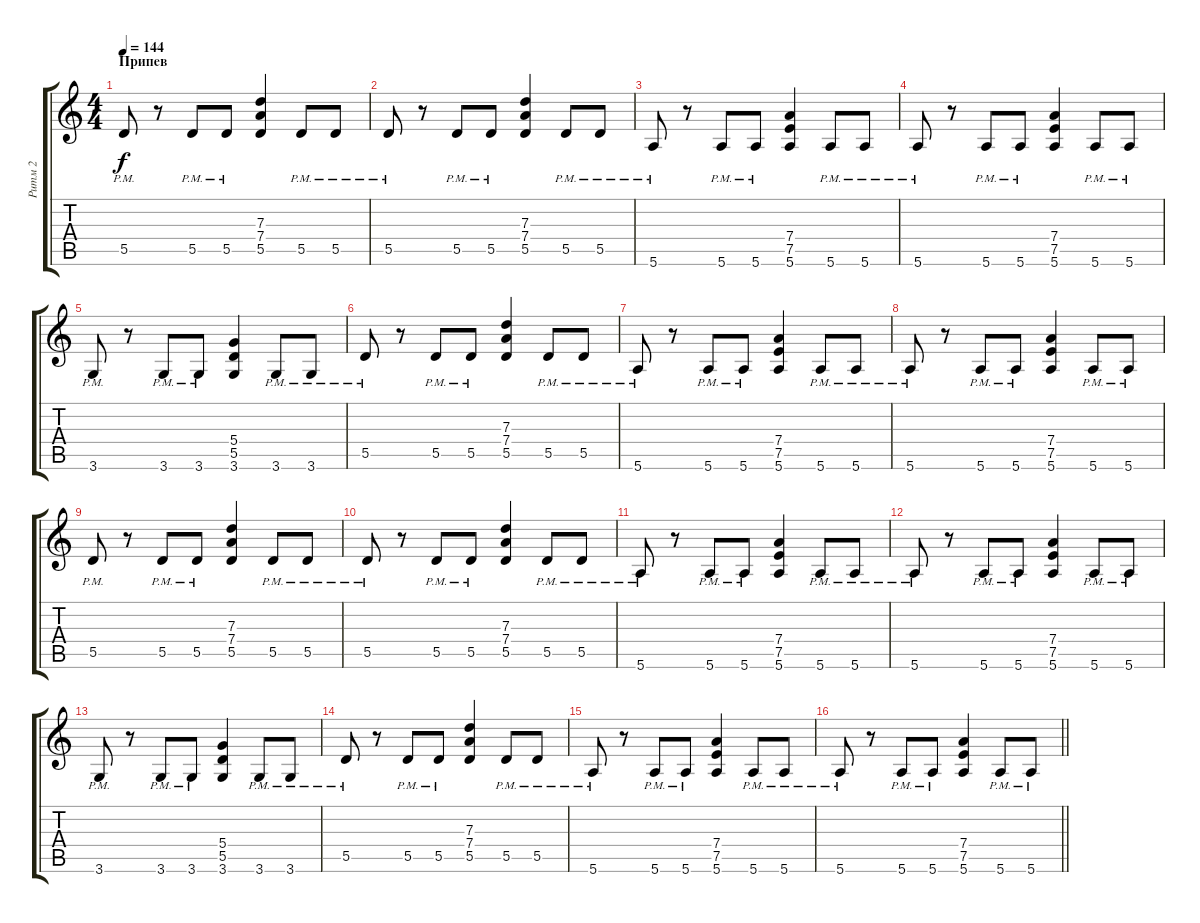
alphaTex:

\track ("Ритм 2" "Ритм 2") {instrument distortionguitar}
\staff {score tabs}
\tuning (E4 B3 G3 D3 A2 E2) {hide}
\ts (4 4)
\section ("" "Припев")
\tempo 144
\clef g2
\ks c
5.5{pm}.8{dy f} r.8 5.5{pm}.8 5.5{pm}.8 (7.3 7.4 5.5).4 5.5{pm}.8 5.5{pm}.8 |
5.5{pm}.8 r.8 5.5{pm}.8 5.5{pm}.8 (7.3 7.4 5.5).4 5.5{pm}.8 5.5{pm}.8 |
5.6{pm}.8 r.8 5.6{pm}.8 5.6{pm}.8 (7.4 7.5 5.6).4 5.6{pm}.8 5.6{pm}.8 |
5.6{pm}.8 r.8 5.6{pm}.8 5.6{pm}.8 (7.4 7.5 5.6).4 5.6{pm}.8 5.6{pm}.8 |
3.6{pm}.8 r.8 3.6{pm}.8 3.6{pm}.8 (5.4 5.5 3.6).4 3.6{pm}.8 3.6{pm}.8 |
5.5{pm}.8 r.8 5.5{pm}.8 5.5{pm}.8 (7.3 7.4 5.5).4 5.5{pm}.8 5.5{pm}.8 |
5.6{pm}.8 r.8 5.6{pm}.8 5.6{pm}.8 (7.4 7.5 5.6).4 5.6{pm}.8 5.6{pm}.8 |
5.6{pm}.8 r.8 5.6{pm}.8 5.6{pm}.8 (7.4 7.5 5.6).4 5.6{pm}.8 5.6{pm}.8 |
5.5{pm}.8 r.8 5.5{pm}.8 5.5{pm}.8 (7.3 7.4 5.5).4 5.5{pm}.8 5.5{pm}.8 |
5.5{pm}.8 r.8 5.5{pm}.8 5.5{pm}.8 (7.3 7.4 5.5).4 5.5{pm}.8 5.5{pm}.8 |
5.6{pm}.8 r.8 5.6{pm}.8 5.6{pm}.8 (7.4 7.5 5.6).4 5.6{pm}.8 5.6{pm}.8 |
5.6{pm}.8 r.8 5.6{pm}.8 5.6{pm}.8 (7.4 7.5 5.6).4 5.6{pm}.8 5.6{pm}.8 |
3.6{pm}.8 r.8 3.6{pm}.8 3.6{pm}.8 (5.4 5.5 3.6).4 3.6{pm}.8 3.6{pm}.8 |
5.5{pm}.8 r.8 5.5{pm}.8 5.5{pm}.8 (7.3 7.4 5.5).4 5.5{pm}.8 5.5{pm}.8 |
5.6{pm}.8 r.8 5.6{pm}.8 5.6{pm}.8 (7.4 7.5 5.6).4 5.6{pm}.8 5.6{pm}.8 |
\barLineRight lightlight
5.6{pm}.8 r.8 5.6{pm}.8 5.6{pm}.8 (7.4 7.5 5.6).4 5.6{pm}.8 5.6{pm}.8
